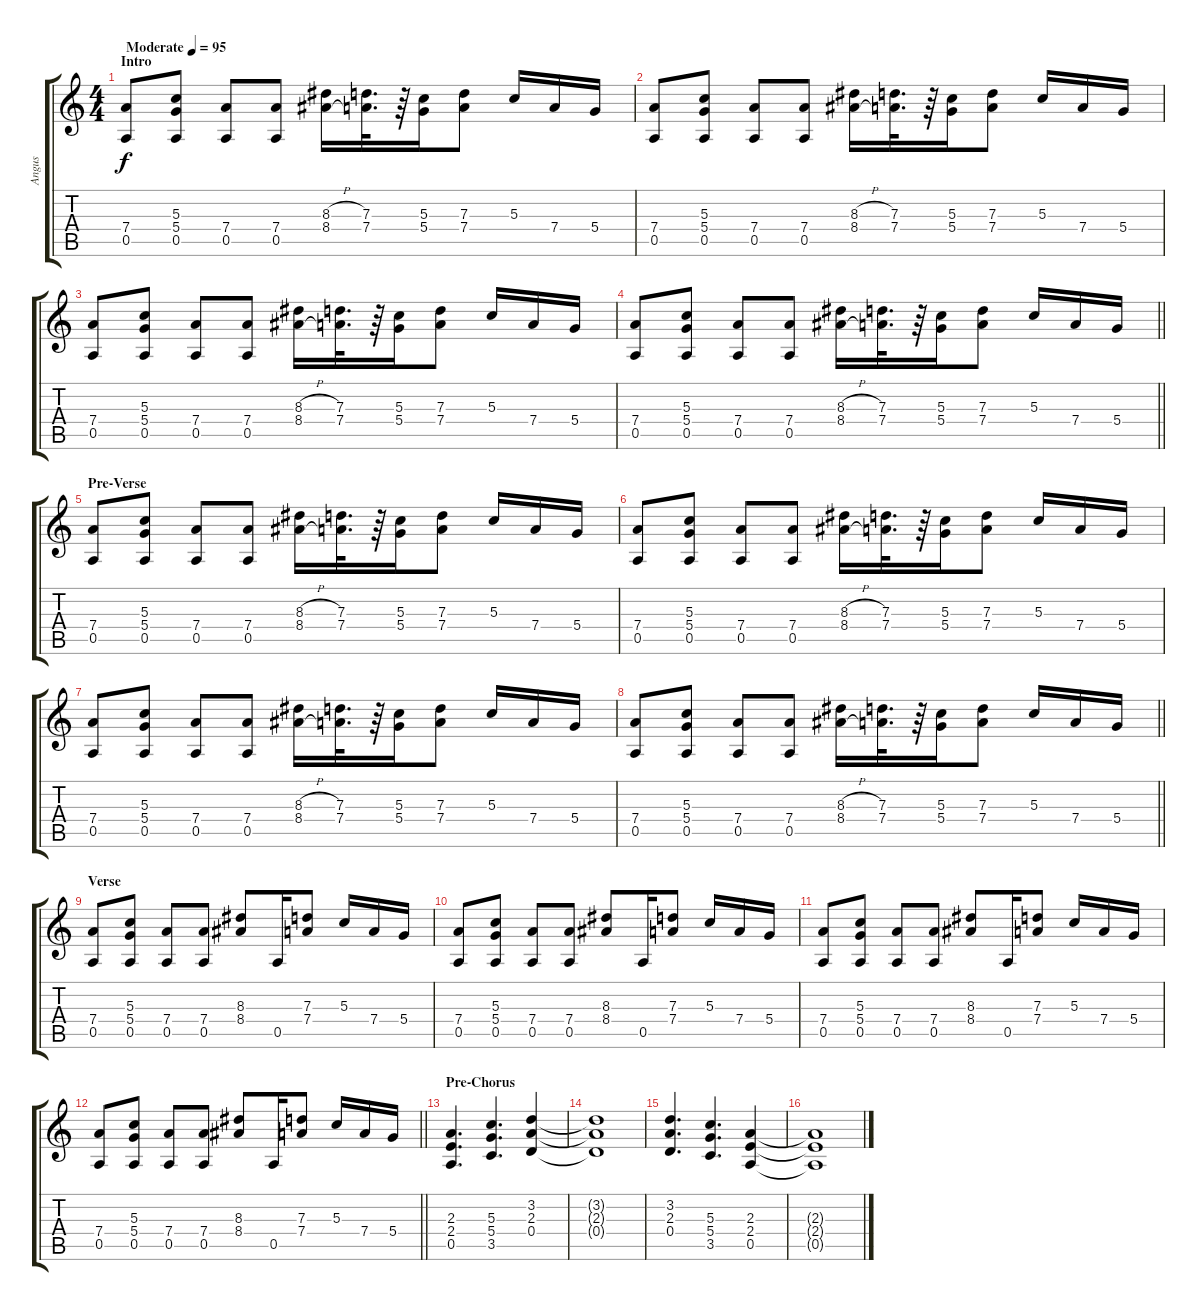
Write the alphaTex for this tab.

\track ("Angus" "Angus") {instrument overdrivenguitar}
\staff {score tabs}
\tuning (E4 B3 G3 D3 A2 E2) {hide}
\ts (4 4)
\section ("" "Intro")
\tempo (95 "Moderate")
\clef g2
\ks c
(7.4 0.5).8{dy f instrument overdrivenguitar} (5.3 5.4 0.5).8 (7.4 0.5).8 (7.4 0.5).8 (8.3{h} 8.4{h}).16 (7.3 7.4).32{d} r.64 (5.3 5.4).16 (7.3 7.4).8 5.3.16 7.4.16 5.4.16 |
(7.4 0.5).8 (5.3 5.4 0.5).8 (7.4 0.5).8 (7.4 0.5).8 (8.3{h} 8.4{h}).16 (7.3 7.4).32{d} r.64 (5.3 5.4).16 (7.3 7.4).8 5.3.16 7.4.16 5.4.16 |
(7.4 0.5).8 (5.3 5.4 0.5).8 (7.4 0.5).8 (7.4 0.5).8 (8.3{h} 8.4{h}).16 (7.3 7.4).32{d} r.64 (5.3 5.4).16 (7.3 7.4).8 5.3.16 7.4.16 5.4.16 |
\barLineRight lightlight
(7.4 0.5).8 (5.3 5.4 0.5).8 (7.4 0.5).8 (7.4 0.5).8 (8.3{h} 8.4{h}).16 (7.3 7.4).32{d} r.64 (5.3 5.4).16 (7.3 7.4).8 5.3.16 7.4.16 5.4.16 |
\section ("" "Pre-Verse")
(7.4 0.5).8 (5.3 5.4 0.5).8 (7.4 0.5).8 (7.4 0.5).8 (8.3{h} 8.4{h}).16 (7.3 7.4).32{d} r.64 (5.3 5.4).16 (7.3 7.4).8 5.3.16 7.4.16 5.4.16 |
(7.4 0.5).8 (5.3 5.4 0.5).8 (7.4 0.5).8 (7.4 0.5).8 (8.3{h} 8.4{h}).16 (7.3 7.4).32{d} r.64 (5.3 5.4).16 (7.3 7.4).8 5.3.16 7.4.16 5.4.16 |
(7.4 0.5).8 (5.3 5.4 0.5).8 (7.4 0.5).8 (7.4 0.5).8 (8.3{h} 8.4{h}).16 (7.3 7.4).32{d} r.64 (5.3 5.4).16 (7.3 7.4).8 5.3.16 7.4.16 5.4.16 |
\barLineRight lightlight
(7.4 0.5).8 (5.3 5.4 0.5).8 (7.4 0.5).8 (7.4 0.5).8 (8.3{h} 8.4{h}).16 (7.3 7.4).32{d} r.64 (5.3 5.4).16 (7.3 7.4).8 5.3.16 7.4.16 5.4.16 |
\section ("" "Verse")
(7.4 0.5).8 (5.3 5.4 0.5).8 (7.4 0.5).8 (7.4 0.5).8 (8.3 8.4).8 0.5.16 (7.3 7.4).8 5.3.16 7.4.16 5.4.16 |
(7.4 0.5).8 (5.3 5.4 0.5).8 (7.4 0.5).8 (7.4 0.5).8 (8.3 8.4).8 0.5.16 (7.3 7.4).8 5.3.16 7.4.16 5.4.16 |
(7.4 0.5).8 (5.3 5.4 0.5).8 (7.4 0.5).8 (7.4 0.5).8 (8.3 8.4).8 0.5.16 (7.3 7.4).8 5.3.16 7.4.16 5.4.16 |
\barLineRight lightlight
(7.4 0.5).8 (5.3 5.4 0.5).8 (7.4 0.5).8 (7.4 0.5).8 (8.3 8.4).8 0.5.16 (7.3 7.4).8 5.3.16 7.4.16 5.4.16 |
\section ("" "Pre-Chorus")
(2.3 2.4 0.5).4{d} (5.3 5.4 3.5).4{d} (3.2 2.3 0.4).4 |
(3.2{t} 2.3{t} 0.4{t}).1 |
(3.2 2.3 0.4).4{d} (5.3 5.4 3.5).4{d} (2.3 2.4 0.5).4 |
(2.3{t} 2.4{t} 0.5{t}).1
